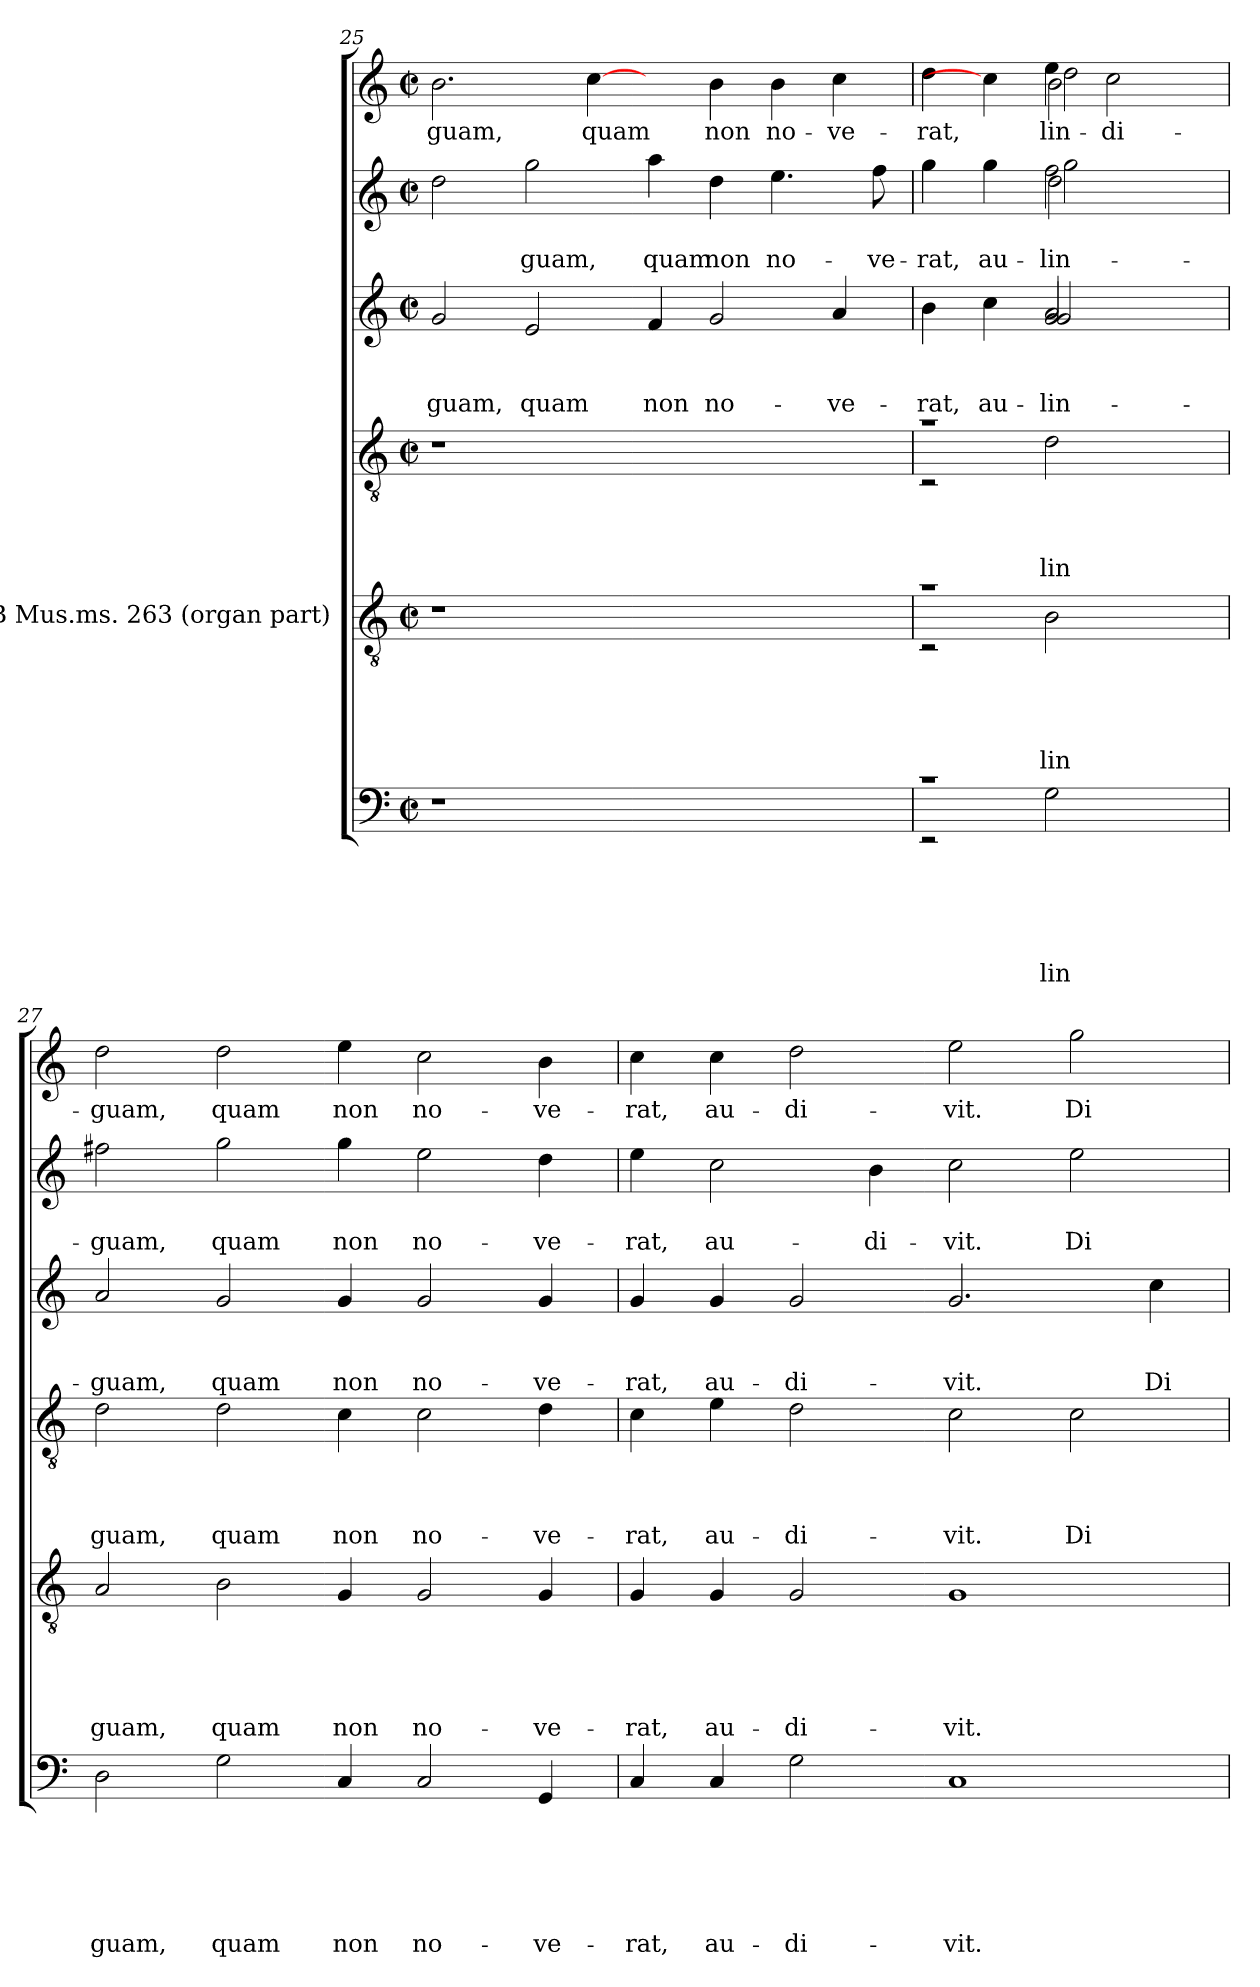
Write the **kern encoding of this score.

**kern	**text	**text	**text	**text	**text	**text	**kern	**text	**text	**text	**text	**text	**kern	**text	**text	**text	**text	**kern	**text	**text	**text	**kern	**text	**text	**kern	**text
*part6	*part6	*part6	*part6	*part6	*part6	*part6	*part5	*part5	*part5	*part5	*part5	*part5	*part4	*part4	*part4	*part4	*part4	*part3	*part3	*part3	*part3	*part2	*part2	*part2	*part1	*part1
*staff6	*staff6	*staff6	*staff6	*staff6	*staff6	*staff6	*staff5	*staff5	*staff5	*staff5	*staff5	*staff5	*staff4	*staff4	*staff4	*staff4	*staff4	*staff3	*staff3	*staff3	*staff3	*staff2	*staff2	*staff2	*staff1	*staff1
*	*	*	*	*	*	*	*I"BSB Mus.ms. 263 (organ part)	*	*	*	*	*	*	*	*	*	*	*	*	*	*	*	*	*	*	*
!!LO:PB:g=z
*clefF4	*	*	*	*	*	*	*clefGv2	*	*	*	*	*	*clefGv2	*	*	*	*	*clefG2	*	*	*	*clefG2	*	*	*clefG2	*
*k[]	*	*	*	*	*	*	*k[]	*	*	*	*	*	*k[]	*	*	*	*	*k[]	*	*	*	*k[]	*	*	*k[]	*
*C:	*	*	*	*	*	*	*C:	*	*	*	*	*	*C:	*	*	*	*	*C:	*	*	*	*C:	*	*	*C:	*
*M2/2	*	*	*	*	*	*	*M2/2	*	*	*	*	*	*M2/2	*	*	*	*	*M2/2	*	*	*	*M2/2	*	*	*M2/2	*
*met(c|)	*	*	*	*	*	*	*met(c|)	*	*	*	*	*	*met(c|)	*	*	*	*	*met(c|)	*	*	*	*met(c|)	*	*	*met(c|)	*
=25	=25	=25	=25	=25	=25	=25	=25	=25	=25	=25	=25	=25	=25	=25	=25	=25	=25	=25	=25	=25	=25	=25	=25	=25	=25	=25
!	!	!	!	!	!	!	!	!	!	!	!	!	!	!	!	!	!	!	!	!	!LO:LY:b	!	!	!	!	!LO:LY:b
1r	.	.	.	.	.	.	1r	.	.	.	.	.	1r	.	.	.	.	2g/	.	.	-guam,	2dd\	.	.	2.b\	-guam,
!	!	!	!	!	!	!	!	!	!	!	!	!	!	!	!	!	!	!	!	!	!LO:LY:b	!	!	!LO:LY:b	!	!
.	.	.	.	.	.	.	.	.	.	.	.	.	.	.	.	.	.	2e/	.	.	quam	2gg\	.	-guam,	.	.
!	!	!	!	!	!	!	!	!	!	!	!	!	!	!	!	!	!	!	!	!	!	!	!	!	!	!LO:LY:b
.	.	.	.	.	.	.	.	.	.	.	.	.	.	.	.	.	.	.	.	.	.	.	.	.	[4cc\	quam
!	!	!	!	!	!	!	!	!	!	!	!	!	!	!	!	!	!	!	!	!	!LO:LY:b	!	!	!LO:LY:b	!	!
1ryy	.	.	.	.	.	.	1ryy	.	.	.	.	.	1ryy	.	.	.	.	4f/	.	.	non	4aa\	.	quam	4ryy	.
!	!	!	!	!	!	!	!	!	!	!	!	!	!	!	!	!	!	!	!	!	!LO:LY:b	!	!	!LO:LY:b	!	!LO:LY:b
.	.	.	.	.	.	.	.	.	.	.	.	.	.	.	.	.	.	2g/	.	.	no-	4dd\	.	non	4b\	non
!	!	!	!	!	!	!	!	!	!	!	!	!	!	!	!	!	!	!	!	!	!	!	!	!LO:LY:b	!	!LO:LY:b
.	.	.	.	.	.	.	.	.	.	.	.	.	.	.	.	.	.	.	.	.	.	4.ee\	.	no-	4b\	no-
!	!	!	!	!	!	!	!	!	!	!	!	!	!	!	!	!	!	!	!	!	!LO:LY:b	!	!	!	!	!LO:LY:b
.	.	.	.	.	.	.	.	.	.	.	.	.	.	.	.	.	.	4a/	.	.	-ve-	.	.	.	4cc\	-ve-
!	!	!	!	!	!	!	!	!	!	!	!	!	!	!	!	!	!	!	!	!	!	!	!	!LO:LY:b	!	!
.	.	.	.	.	.	.	.	.	.	.	.	.	.	.	.	.	.	.	.	.	.	8ff\	.	-ve-	.	.
=26	=26	=26	=26	=26	=26	=26	=26	=26	=26	=26	=26	=26	=26	=26	=26	=26	=26	=26	=26	=26	=26	=26	=26	=26	=26	=26
*^	*	*	*	*	*	*	*^	*	*	*	*	*	*^	*	*	*	*	*	*	*	*	*	*	*	*	*
!	!	!	!	!	!	!	!	!	!	!	!	!	!	!	!	!	!	!	!	!	!	!	!	!LO:LY:b	!	!	!LO:LY:b	!	!LO:LY:b
*	*	*	*	*	*	*	*	*	*	*	*	*	*	*	*	*	*	*	*	*	*^	*	*	*	*^	*	*	*^	*
*	*	*	*	*	*	*	*	*	*	*	*	*	*	*	*	*	*	*	*	*	*	*^	*	*	*	*	*^	*	*	*	*^	*
1rc	2rEE	.	.	.	.	.	.	1ra	2rC	.	.	.	.	.	1ra	2rC	.	.	.	.	4b\	2ryy	2ryy	.	.	-rat,	4gg\	2ryy	2ryy	.	-rat,	4dd\	2ryy	2ryy	-rat,
!	!	!	!	!	!	!	!	!	!	!	!	!	!	!	!	!	!	!	!	!	!	!	!	!	!	!LO:LY:b	!	!	!	!	!LO:LY:b	!	!	!	!
.	.	.	.	.	.	.	.	.	.	.	.	.	.	.	.	.	.	.	.	.	4cc\	.	.	.	.	au-	4gg\	.	.	.	au-	4cc\]	.	.	.
!	!	!	!	!	!	!	!LO:LY:b	!	!	!	!	!	!	!LO:LY:b	!	!	!	!	!	!LO:LY:b	!	!	!	!	!	!LO:LY:b	!	!	!	!	!	!	!	!	!
!	!	!	!	!	!	!	!	!	!	!	!	!	!	!	!	!	!	!	!	!	!	!	!	!	!	!LO:LY:b	!	!	!	!	!	!	!	!	!
!	!	!	!	!	!	!	!	!	!	!	!	!	!	!	!	!	!	!	!	!	!	!	!	!	!	!LO:LY:b	!	!	!	!	!LO:LY:b	!	!	!	!
!	!	!	!	!	!	!	!	!	!	!	!	!	!	!	!	!	!	!	!	!	!	!	!	!	!	!	!	!	!	!	!LO:LY:b	!	!	!	!
!	!	!	!	!	!	!	!	!	!	!	!	!	!	!	!	!	!	!	!	!	!	!	!	!	!	!	!	!	!	!	!LO:LY:b	!	!	!	!LO:LY:b
!	!	!	!	!	!	!	!	!	!	!	!	!	!	!	!	!	!	!	!	!	!	!	!	!	!	!	!	!	!	!	!	!	!	!	!LO:LY:b
!	!	!	!	!	!	!	!	!	!	!	!	!	!	!	!	!	!	!	!	!	!	!	!	!	!	!	!	!	!	!	!	!	!	!	!LO:LY:b
.	2G\	.	.	.	.	.	lin-	.	2B\	.	.	.	.	lin-	.	2d\	.	.	.	lin-	2a/	2g/	2g/	.	.	lin-	2ff\	2dd\	2gg\	.	lin-	4ee\	2b\	2dd\	lin-
!	!	!	!	!	!	!	!	!	!	!	!	!	!	!	!	!	!	!	!	!	!	!	!	!	!	!	!	!	!	!	!	!	!	!	!LO:LY:b
.	.	.	.	.	.	.	.	.	.	.	.	.	.	.	.	.	.	.	.	.	.	.	.	.	.	.	.	.	.	.	.	2cc\	.	.	-di-
4ryy	4ryy	.	.	.	.	.	.	4ryy	4ryy	.	.	.	.	.	4ryy	4ryy	.	.	.	.	4ryy	4ryy	4ryy	.	.	.	4ryy	4ryy	4ryy	.	.	.	4ryy	4ryy	.
=27	=27	=27	=27	=27	=27	=27	=27	=27	=27	=27	=27	=27	=27	=27	=27	=27	=27	=27	=27	=27	=27	=27	=27	=27	=27	=27	=27	=27	=27	=27	=27	=27	=27	=27	=27
!	!	!	!	!	!	!	!LO:LY:b	!	!	!	!	!	!	!LO:LY:b	!	!	!	!	!	!LO:LY:b	!	!	!	!	!	!LO:LY:b	!	!	!	!	!LO:LY:b	!	!	!	!LO:LY:b
*v	*v	*	*	*	*	*	*	*	*	*	*	*	*	*	*v	*v	*	*	*	*	*v	*v	*v	*	*	*	*v	*v	*v	*	*	*v	*v	*v	*
*	*	*	*	*	*	*	*v	*v	*	*	*	*	*	*	*	*	*	*	*	*	*	*	*	*	*	*	*
2D\	.	.	.	.	.	-guam,	2A/	.	.	.	.	-guam,	2d\	.	.	.	-guam,	2a/	.	.	-guam,	2ff#X\	.	-guam,	2dd\	-guam,
!	!	!	!	!	!	!LO:LY:b	!	!	!	!	!	!LO:LY:b	!	!	!	!	!LO:LY:b	!	!	!	!LO:LY:b	!	!	!LO:LY:b	!	!LO:LY:b
2G\	.	.	.	.	.	quam	2B\	.	.	.	.	quam	2d\	.	.	.	quam	2g/	.	.	quam	2gg\	.	quam	2dd\	quam
!	!	!	!	!	!	!LO:LY:b	!	!	!	!	!	!LO:LY:b	!	!	!	!	!LO:LY:b	!	!	!	!LO:LY:b	!	!	!LO:LY:b	!	!LO:LY:b
4C/	.	.	.	.	.	non	4G/	.	.	.	.	non	4c\	.	.	.	non	4g/	.	.	non	4gg\	.	non	4ee\	non
!	!	!	!	!	!	!LO:LY:b	!	!	!	!	!	!LO:LY:b	!	!	!	!	!LO:LY:b	!	!	!	!LO:LY:b	!	!	!LO:LY:b	!	!LO:LY:b
2C/	.	.	.	.	.	no-	2G/	.	.	.	.	no-	2c\	.	.	.	no-	2g/	.	.	no-	2ee\	.	no-	2cc\	no-
!	!	!	!	!	!	!LO:LY:b	!	!	!	!	!	!LO:LY:b	!	!	!	!	!LO:LY:b	!	!	!	!LO:LY:b	!	!	!LO:LY:b	!	!LO:LY:b
4GG/	.	.	.	.	.	-ve-	4G/	.	.	.	.	-ve-	4d\	.	.	.	-ve-	4g/	.	.	-ve-	4dd\	.	-ve-	4b\	-ve-
!!LO:LB:g=z
=28	=28	=28	=28	=28	=28	=28	=28	=28	=28	=28	=28	=28	=28	=28	=28	=28	=28	=28	=28	=28	=28	=28	=28	=28	=28	=28
!	!	!	!	!	!	!LO:LY:b	!	!	!	!	!	!LO:LY:b	!	!	!	!	!LO:LY:b	!	!	!	!LO:LY:b	!	!	!LO:LY:b	!	!LO:LY:b
4C/	.	.	.	.	.	-rat,	4G/	.	.	.	.	-rat,	4c\	.	.	.	-rat,	4g/	.	.	-rat,	4ee\	.	-rat,	4cc\	-rat,
!	!	!	!	!	!	!LO:LY:b	!	!	!	!	!	!LO:LY:b	!	!	!	!	!LO:LY:b	!	!	!	!LO:LY:b	!	!	!LO:LY:b	!	!LO:LY:b
4C/	.	.	.	.	.	au-	4G/	.	.	.	.	au-	4e\	.	.	.	au-	4g/	.	.	au-	2cc\	.	au-	4cc\	au-
!	!	!	!	!	!	!LO:LY:b	!	!	!	!	!	!LO:LY:b	!	!	!	!	!LO:LY:b	!	!	!	!LO:LY:b	!	!	!	!	!LO:LY:b
2G\	.	.	.	.	.	-di-	2G/	.	.	.	.	-di-	2d\	.	.	.	-di-	2g/	.	.	-di-	.	.	.	2dd\	-di-
!	!	!	!	!	!	!	!	!	!	!	!	!	!	!	!	!	!	!	!	!	!	!	!	!LO:LY:b	!	!
.	.	.	.	.	.	.	.	.	.	.	.	.	.	.	.	.	.	.	.	.	.	4b\	.	-di-	.	.
!	!	!	!	!	!	!LO:LY:b	!	!	!	!	!	!LO:LY:b	!	!	!	!	!LO:LY:b	!	!	!	!LO:LY:b	!	!	!LO:LY:b	!	!LO:LY:b
1C	.	.	.	.	.	-vit.	1G	.	.	.	.	-vit.	2c\	.	.	.	-vit.	2.g/	.	.	-vit.	2cc\	.	-vit.	2ee\	-vit.
!	!	!	!	!	!	!	!	!	!	!	!	!	!	!	!	!	!LO:LY:b	!	!	!	!	!	!	!LO:LY:b	!	!LO:LY:b
.	.	.	.	.	.	.	.	.	.	.	.	.	2c\	.	.	.	Di-	.	.	.	.	2ee\	.	Di-	2gg\	Di-
!	!	!	!	!	!	!	!	!	!	!	!	!	!	!	!	!	!	!	!	!	!LO:LY:b	!	!	!	!	!
.	.	.	.	.	.	.	.	.	.	.	.	.	.	.	.	.	.	4cc\	.	.	Di-	.	.	.	.	.
=	=	=	=	=	=	=	=	=	=	=	=	=	=	=	=	=	=	=	=	=	=	=	=	=	=	=
*-	*-	*-	*-	*-	*-	*-	*-	*-	*-	*-	*-	*-	*-	*-	*-	*-	*-	*-	*-	*-	*-	*-	*-	*-	*-	*-
